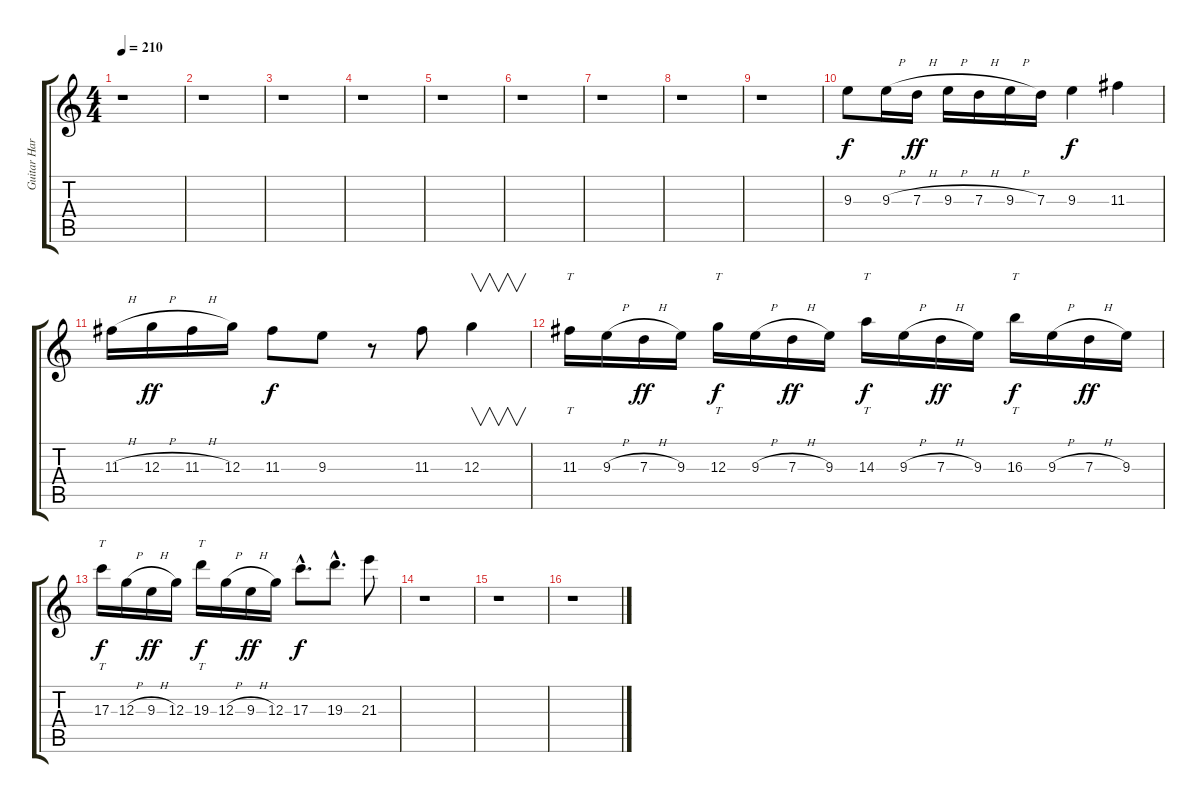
\track ("Guitar Harms" "Guitar Har") {instrument distortionguitar}
\staff {score tabs}
\tuning (E4 B3 G3 D3 A2 E2) {hide}
\ts (4 4)
\tempo 210
\clef g2
\ks c
r.1{dy f} |
r.1 |
r.1 |
r.1 |
r.1 |
r.1 |
r.1 |
r.1 |
r.1 |
9.3.8 9.3{h}.16 7.3{h}.16{dy ff} 9.3{h}.16 7.3{h}.16 9.3{h}.16 7.3.16 9.3.4{dy f} 11.3.4 |
11.3{h}.16 12.3{h}.16{dy ff} 11.3{h}.16 12.3.16 11.3.8{dy f} 9.3.8 r.8 11.3.8 12.3.4{v} |
11.3.16{tt} 9.3{h}.16 7.3{h}.16{dy ff} 9.3.16 12.3.16{tt dy f} 9.3{h}.16 7.3{h}.16{dy ff} 9.3.16 14.3.16{tt dy f} 9.3{h}.16 7.3{h}.16{dy ff} 9.3.16 16.3.16{tt dy f} 9.3{h}.16 7.3{h}.16{dy ff} 9.3.16 |
17.3.16{tt dy f} 12.3{h}.16 9.3{h}.16{dy ff} 12.3.16 19.3.16{tt dy f} 12.3{h}.16 9.3{h}.16{dy ff} 12.3.16 17.3{hac}.8{d dy f} 19.3{hac}.8{d} 21.3.8 |
r.1 |
r.1 |
r.1
